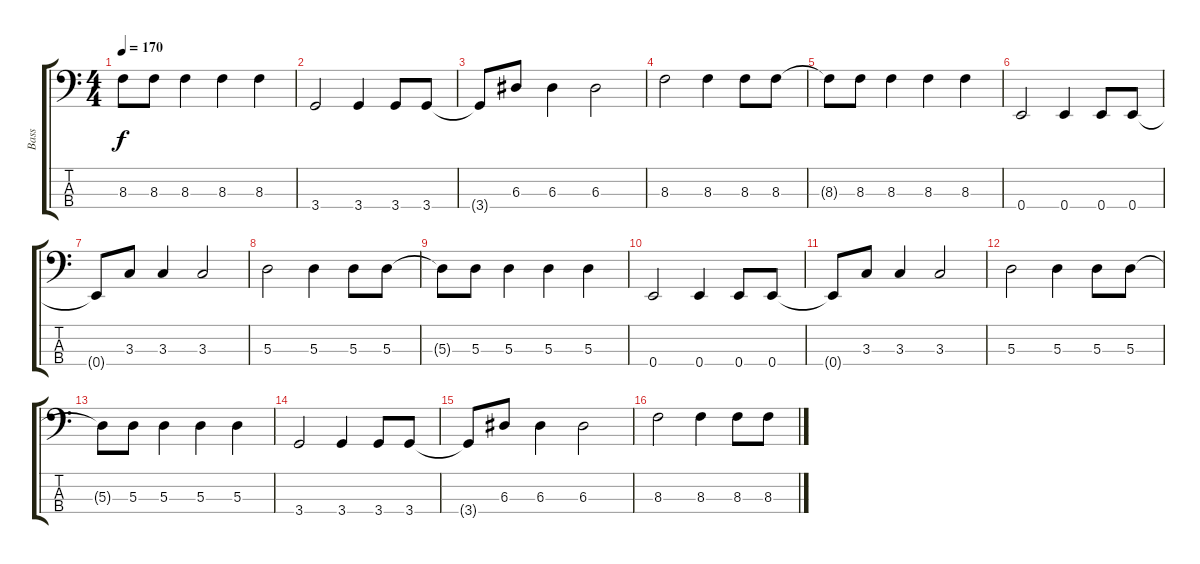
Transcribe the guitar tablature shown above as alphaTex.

\track ("Bass" "Bass") {instrument electricbassfinger}
\staff {score tabs}
\tuning (G2 D2 A1 E1) {hide}
\ts (4 4)
\tempo 170
\clef f4
\ks c
8.3{t}.8{dy f} 8.3.8 8.3.4 8.3.4 8.3.4 |
3.4.2 3.4.4 3.4.8 3.4.8 |
3.4{t}.8 6.3.8 6.3.4 6.3.2 |
8.3.2 8.3.4 8.3.8 8.3.8 |
8.3{t}.8 8.3.8 8.3.4 8.3.4 8.3.4 |
0.4.2 0.4.4 0.4.8 0.4.8 |
0.4{t}.8 3.3.8 3.3.4 3.3.2 |
5.3.2 5.3.4 5.3.8 5.3.8 |
5.3{t}.8 5.3.8 5.3.4 5.3.4 5.3.4 |
0.4.2 0.4.4 0.4.8 0.4.8 |
0.4{t}.8 3.3.8 3.3.4 3.3.2 |
5.3.2 5.3.4 5.3.8 5.3.8 |
5.3{t}.8 5.3.8 5.3.4 5.3.4 5.3.4 |
3.4.2 3.4.4 3.4.8 3.4.8 |
3.4{t}.8 6.3.8 6.3.4 6.3.2 |
8.3.2 8.3.4 8.3.8 8.3.8
